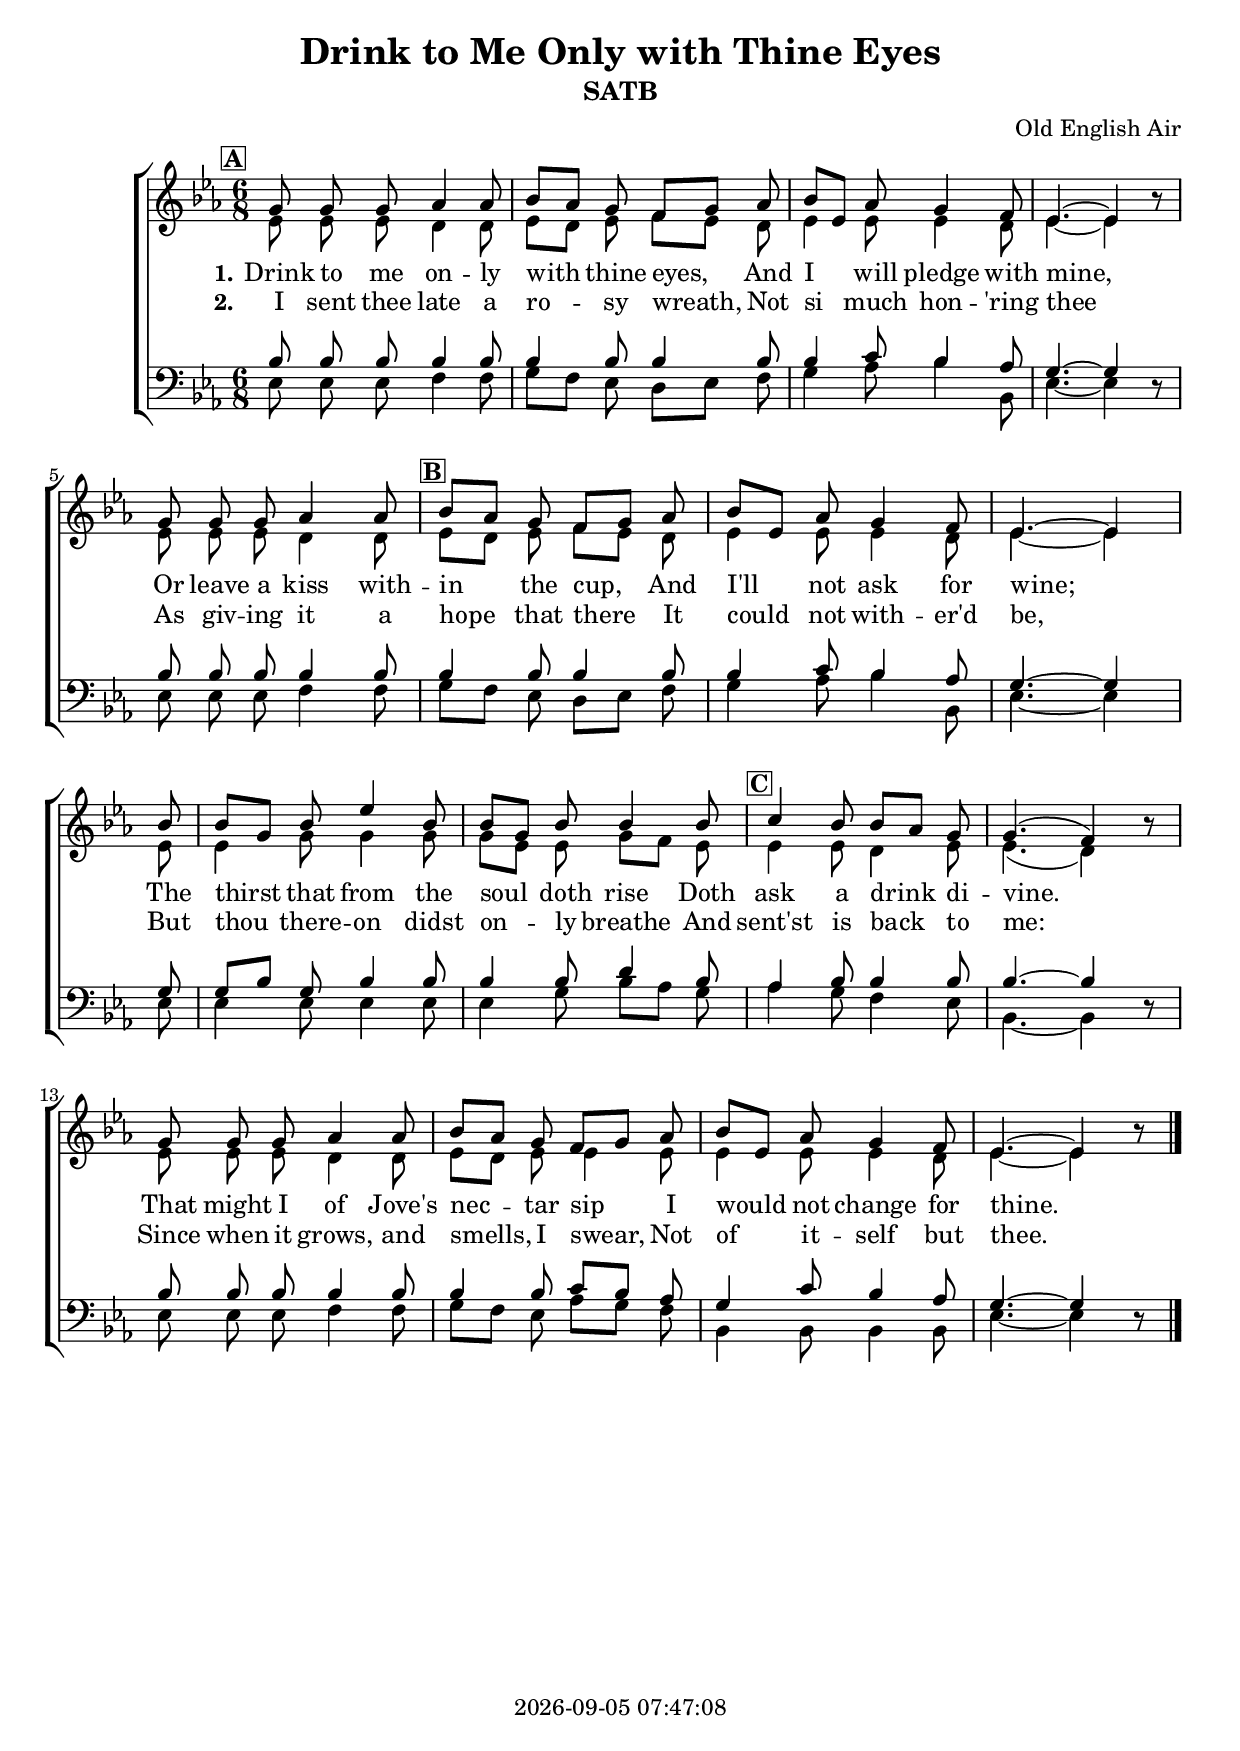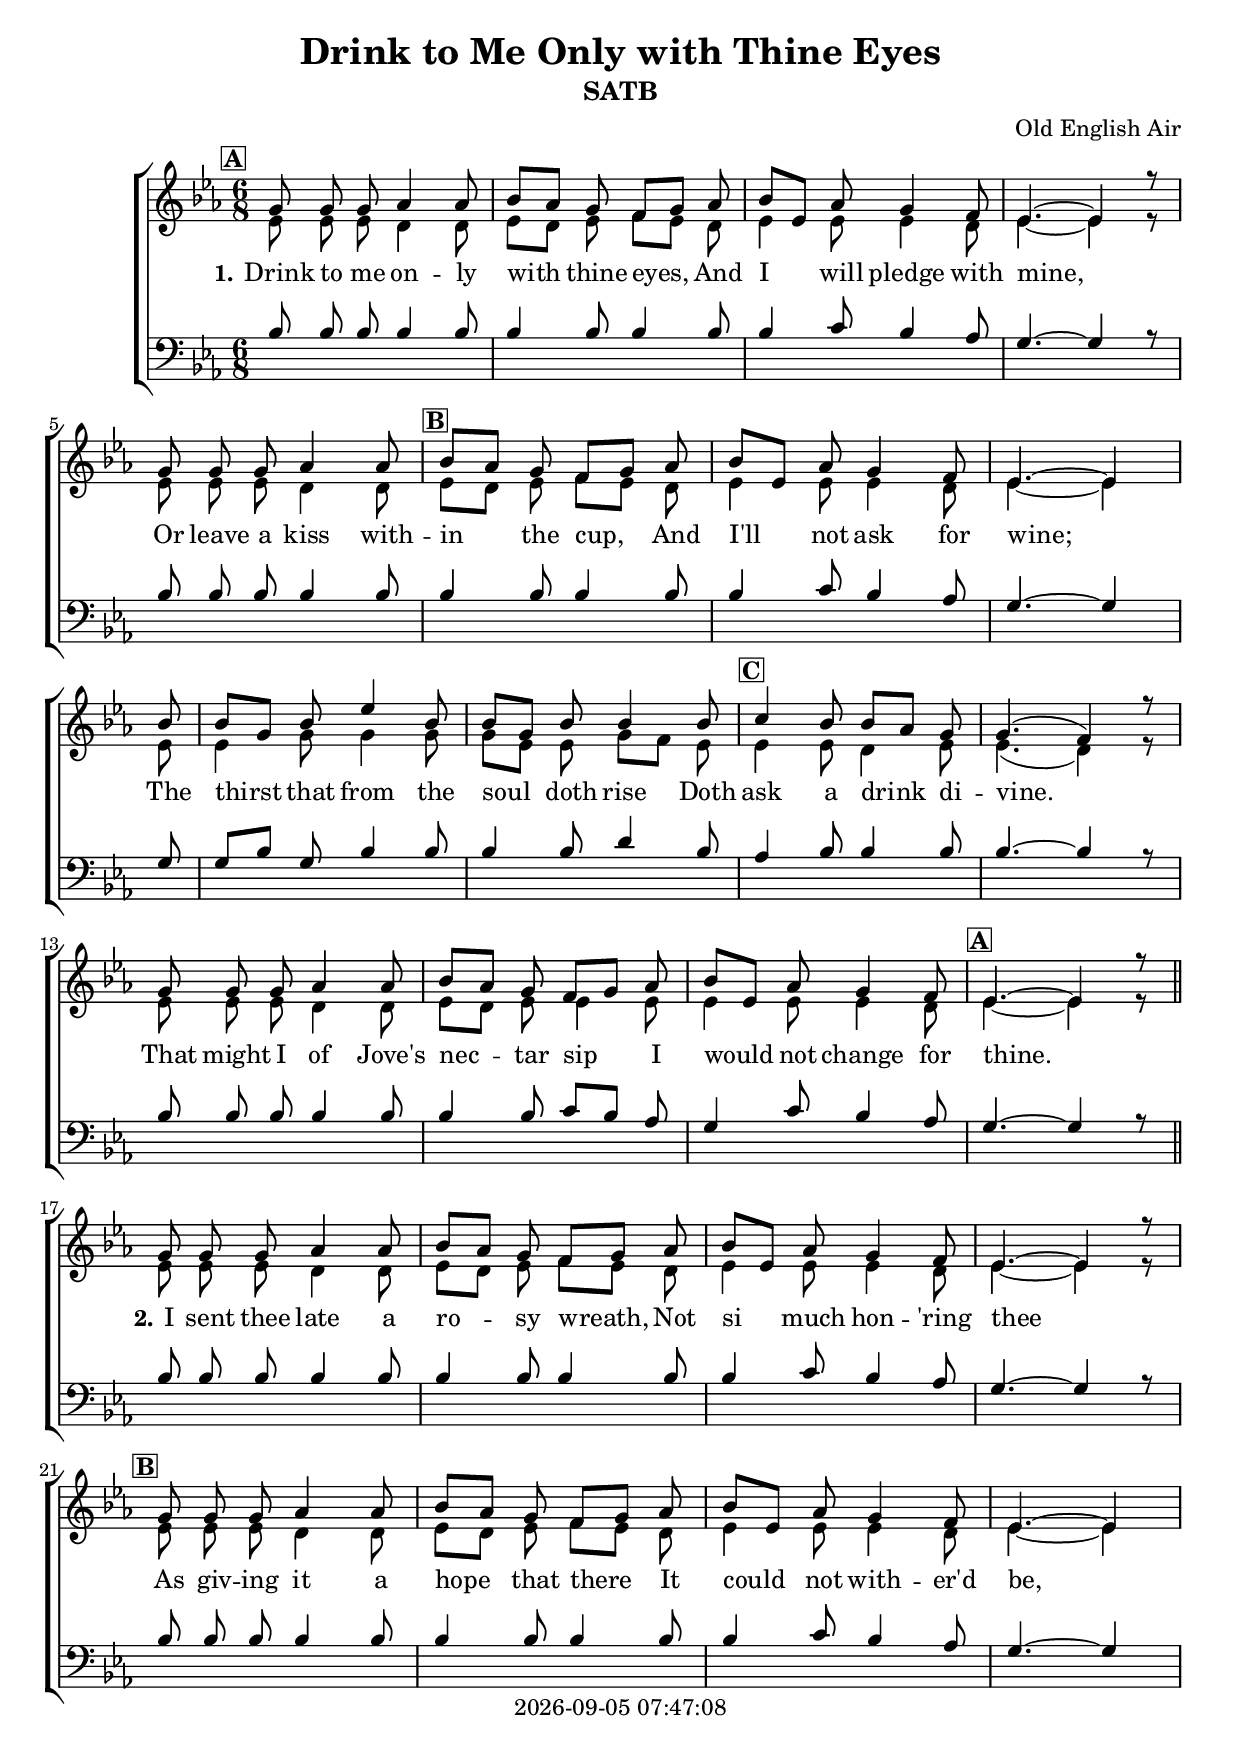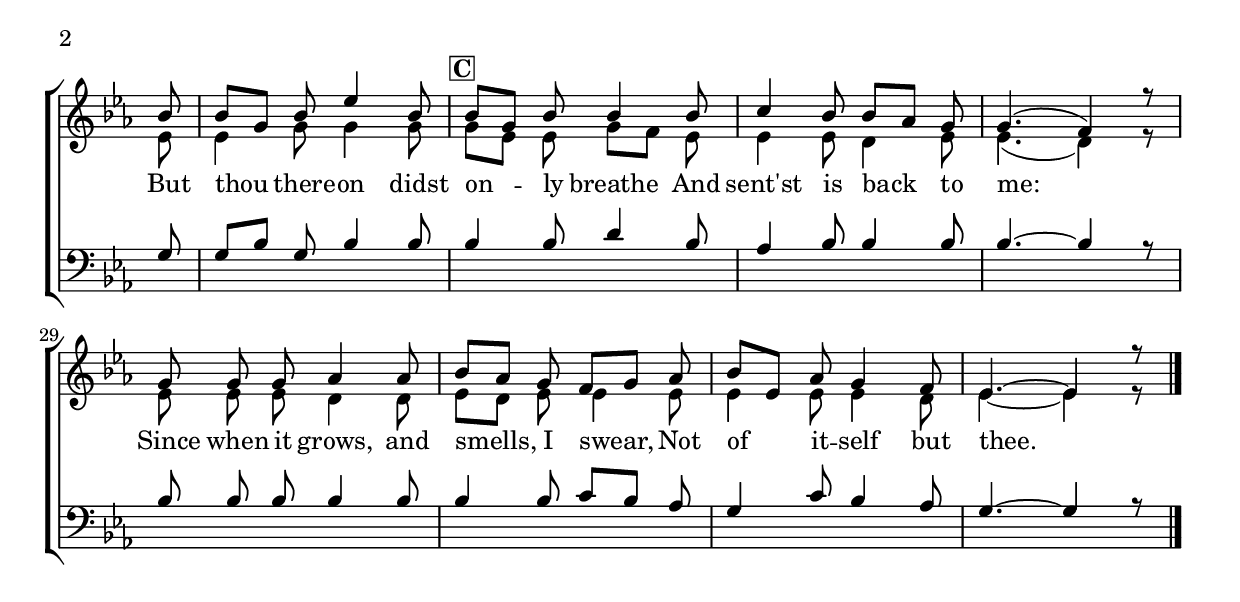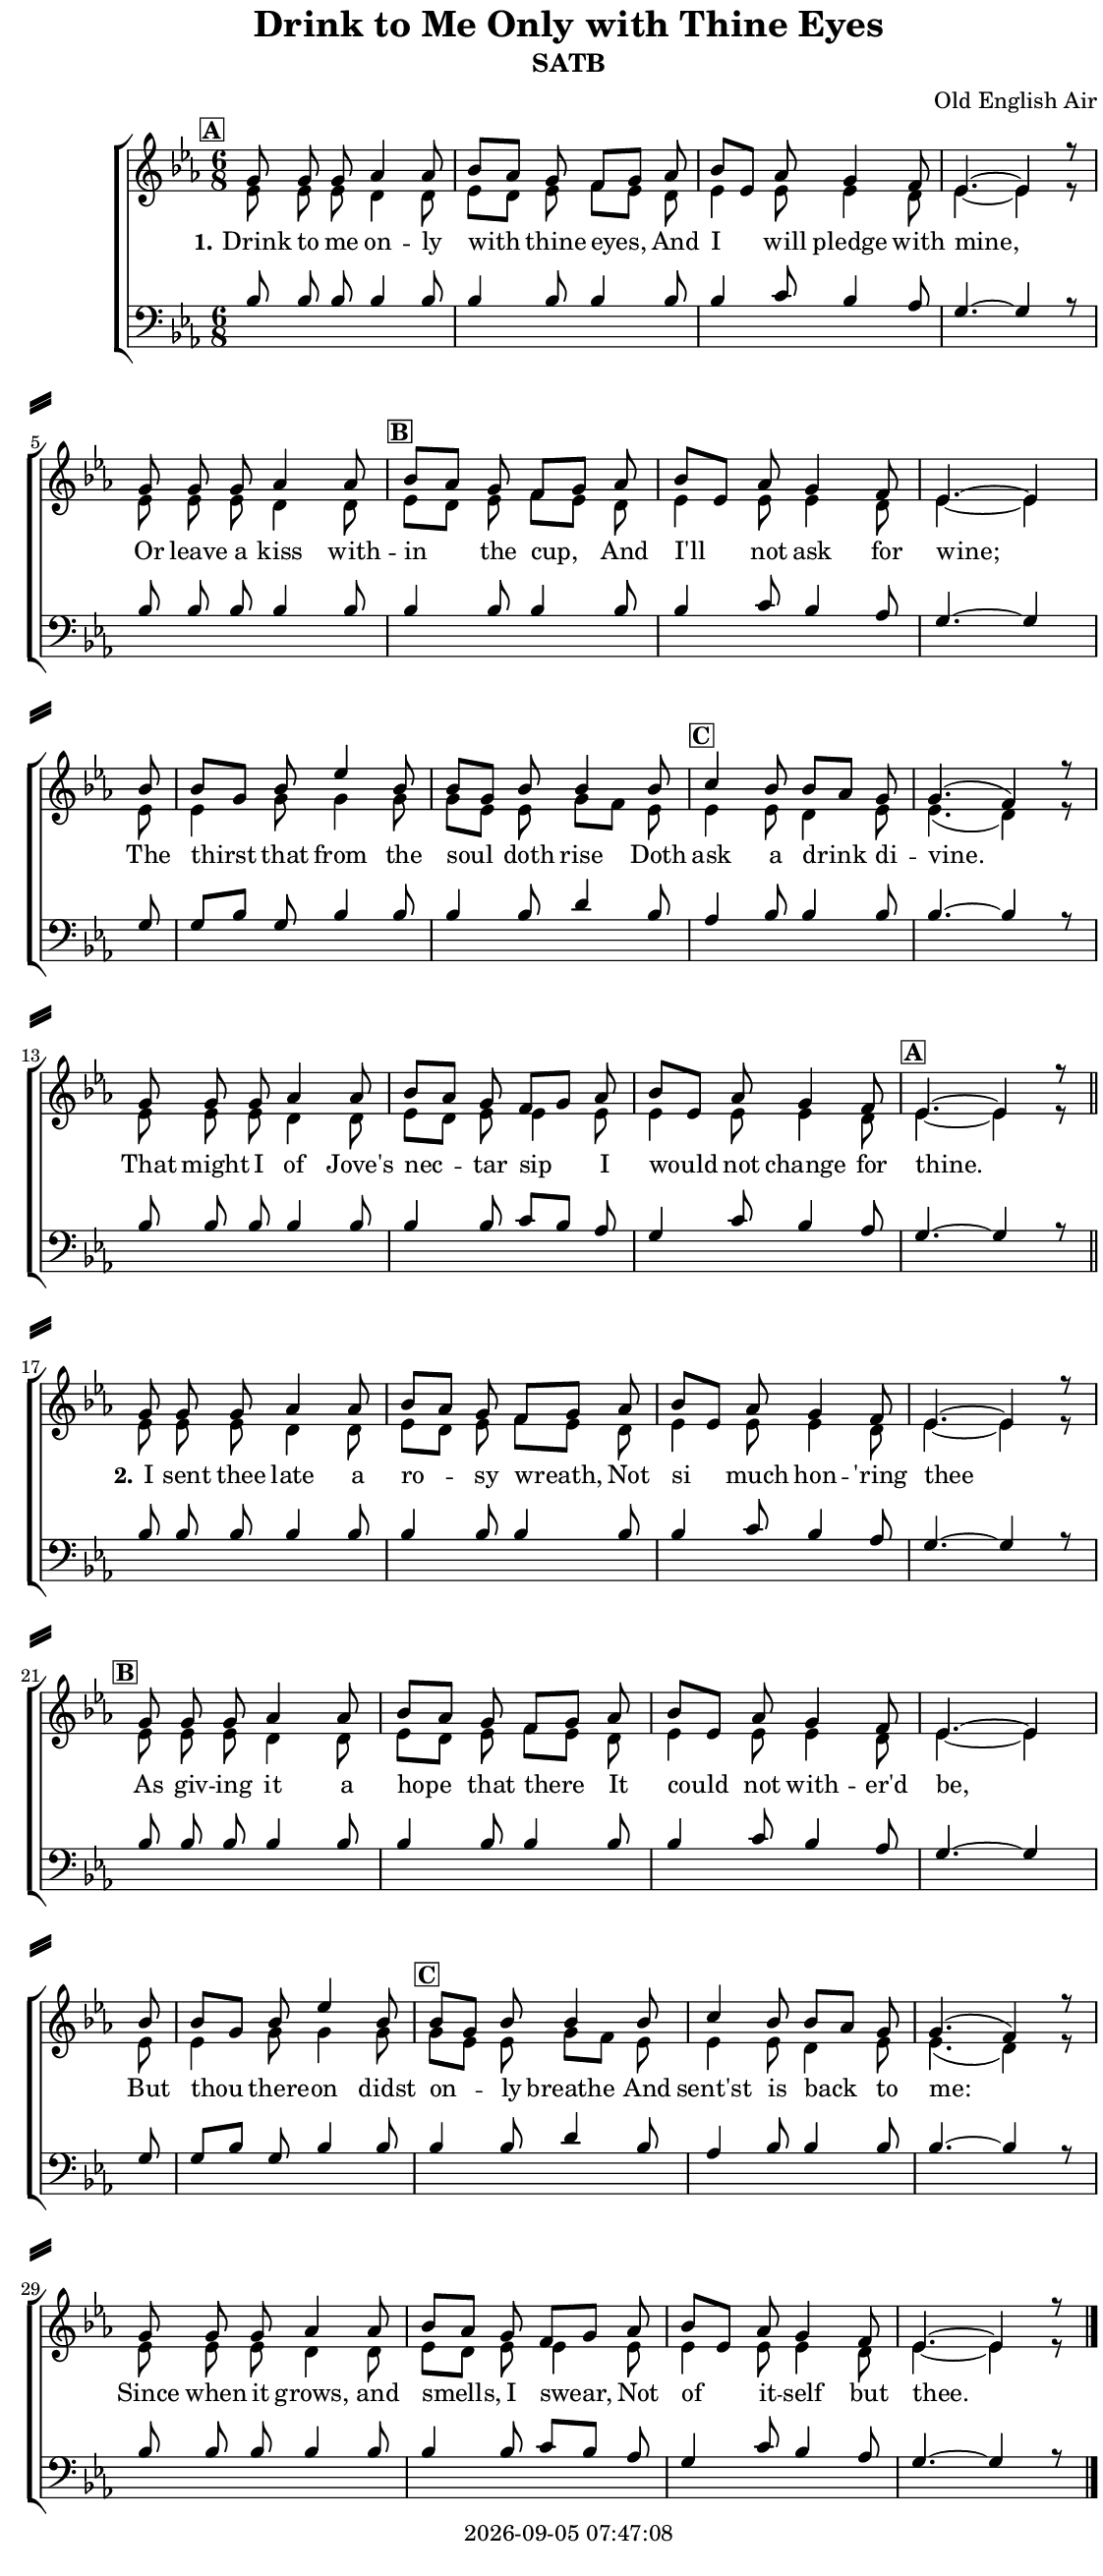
\version "2.24.2"

\include "articulate.ly"

today = #(strftime "%Y-%m-%d %H:%M:%S" (localtime (current-time)))

\header {
% centered at top
%  dedication  = "dedication"
  title       = "Drink to Me Only with Thine Eyes"
  subtitle    = "SATB"
%  instrument  = "instrument"
  
% arrangement of following lines:
%
%  poet    composer
%  meter   arranger
%  piece       opus

  composer    = "Old English Air"
%  arranger    = "arranger"
%  opus        = "opus"

%  poet        = \markup\smallCaps "poet"
%  meter       = \markup\smallCaps "meter"
%  piece       = \markup\smallCaps "piece"

% centered at bottom
% tagline     = "tagline" % default lilypond version
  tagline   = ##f
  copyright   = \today
}

global = {
  \key ees \major
  \time 6/8
}

RehearsalTrack = {
% \set Score.currentBarNumber = #5
  \textMark \markup { \box \bold "A" } s2.*5
  \textMark \markup { \box \bold "B" } s2.*5
  \textMark \markup { \box \bold "C" } s2.*5
}

TempoTrack = {
  \set Score.tempoHideNote = ##t
  \tempo 4=80
}

nl = { \bar "||" \break }

soprano = \relative {
  \autoBeamOff \voiceOne
  g'8 8 8 aes4 8 | bes8[aes] g f[g] aes | bes[ees,] aes g4 f8 | ees4.~4 r8 | g8 8 8 aes4 8 |
  bes8[aes] g f[g] aes | bes[ees,] aes g4 f8 | ees4.~4 bes'8 | bes[g] bes ees4 bes8 | bes[g] bes8 4 8 |
  c4 bes8 8[as] g | 4.(f4) r8 | g8 8 8 aes4 8 | bes8[aes] g f[g] aes | bes[ees,] aes g4 f8 | ees4.~4 r8 |
}

alto = \relative {
  \autoBeamOff \voiceTwo
  ees'8 8 8 d4 8 | ees[d] ees f[ees] d | ees4 8 4 d8 | ees4.~4 r8 | 8 8 8 d4 8 |
  ees8[d] ees f[ees] d | ees4 8 4 d8 | ees4.~4 \bar "|" \break 8 | 4 g8 4 8 | 8[ees] 8 g[f] ees |
  ees4 8 d4 ees8 | 4.(d4) r8 | ees8 8 8 d4 8 | ees[d] ees8 4 8 | 4 8 4 d8 | ees4.~4 r8 |
}

tenor = \relative {
  \autoBeamOff \voiceOne 
  bes8 8 8 4 8 | 4 8 4 8 | 4 c8 bes4 aes8 | g4.~4 r8 | bes8 8 8 4 8 |
  bes4 8 4 8 | 4 c8 bes4 aes8 | g4.~4 8 | g[bes] g bes4 8 | 4 8 d4 bes8 |
  aes4 bes8 4 8 | 4.~4 r8 | 8 8 8 4 8 | 4 8 c[bes] aes | g4 c8 bes4 aes8 | g4.~4 r8 |
}

bass = \relative {
  \autoBeamOff \voiceTwo
  ees8 8 8 f4 8 | g[f] ees d[ees] f | g4 aes8 bes4 bes,8 | ees4.~4 r8 | 8 8 8 f4 8 |
  g8[f] ees d[ees] f | g4 aes8 bes4 bes,8 | ees4.~4 8 | 4 8 4 8 | 4 g8 bes[aes] g |
  aes4 g8 f4 ees8 | bes4.~4 r8 | ees8 8 8 f4 8 | g[f] ees aes[g] f | bes,4 8 4 8 | ees4.~4 r8 |
}

nom  = {   \set ignoreMelismata = ##t }
yesm = { \unset ignoreMelismata       }

verses = 2

wordsOne = \lyricmode {
  \set stanza = "1."
  Drink to me on -- ly with thine eyes,
  And I will pledge with mine,
  Or leave a kiss with -- in the cup,
  And I'll not ask for wine;
  The thirst that from the soul doth rise
  Doth ask a drink di -- vine.
  That might I of Jove's nec -- tar sip
  I would not change for thine.
}
  
wordsTwo = \lyricmode {
  \set stanza = "2."
  I sent thee late a ro -- sy wreath,
  Not si much hon -- 'ring thee
  As giv -- ing it a hope that there
  It could not with -- er'd be,
  But thou there -- on didst on -- ly breathe
  And sent'st is back to me:
  Since when it grows, and smells, I swear,
  Not of it -- self but thee.
}
  
wordsMidi = \lyricmode {
  \set stanza = "1."
  "Drink " "to " "me " on "ly " "with " "thine " "eyes, "
  "\nAnd " "I " "will " "pledge " "with " "mine, "
  "\nOr " "leave " "a " "kiss " with "in " "the " "cup, "
  "\nAnd " "I'll " "not " "ask " "for " "wine; "
  "\nThe " "thirst " "that " "from " "the " "soul " "doth " "rise "
  "\nDoth " "ask " "a " "drink " di "vine. "
  "\nThat " "might " "I " "of " "Jove's " nec "tar " "sip "
  "\nI " "would " "not " "change " "for " "thine.\n"

  \set stanza = "2."
  "\nI " "sent " "thee " "late " "a " ro "sy " "wreath, "
  "\nNot " "si " "much " hon "'ring " "thee "
  "\nAs " giv "ing " "it " "a " "hope " "that " "there "
  "\nIt " "could " "not " with "er'd " "be, "
  "\nBut " "thou " there "on " "didst " on "ly " "breathe "
  "\nAnd " "sent'st " "is " "back " "to " "me: "
  "\nSince " "when " "it " "grows, " "and " "smells, " "I " "swear, "
  "\nNot " "of " it "self " "but " "thee. "
}

\book {
  \bookOutputSuffix "midi"
  \score {
%    \articulate
        \new ChoirStaff <<
                                % Soprano staff
          \new Staff = soprano
          <<
            \new Voice { \repeat unfold \verses \RehearsalTrack }
            \new Voice { \repeat unfold \verses \TempoTrack     }
            \new Voice { \global \repeat unfold \verses \soprano \bar "|." }
            \addlyrics \wordsMidi
          >>
                                % Alto staff
          \new Staff = alto
          <<
            \new Voice { \global \repeat unfold \verses { \alto \nl } \bar "|." }
          >>
                                % Tenor staff
          \new Staff = tenor
          <<
            \clef "treble_8"
            \new Voice { \global \repeat unfold \verses \tenor }
          >>
                                % Bass staff
          \new Staff = bass
          <<
            \clef "bass"
            \new Voice { \global \repeat unfold \verses \bass }
          >>
        >>
    \midi {}
  }
}

#(set-global-staff-size 20)

\book {
  \bookOutputSuffix "repeat"
  \score {
        \new ChoirStaff <<
                                  % Joint soprano/alto staff
          \new Staff = women
          <<
            \new Voice \RehearsalTrack
            \new Voice \TempoTrack
            \new NullVoice = "aligner" \soprano
            \new Voice { \global \soprano \bar "|." }
            \new Voice { \global \alto }
            \new Lyrics \lyricsto "aligner" \wordsOne
            \new Lyrics \lyricsto "aligner" \wordsTwo
          >>
                                  % Joint tenor/bass staff
          \new Staff = men
          <<
            \clef "bass"
            \new Voice { \global \tenor }
            \new Voice { \global \bass }
            \new NullVoice = alignerT { \tenor }
          >>
        >>
    \layout {
      indent = 1.5\cm
      \pointAndClickOff
      \context { \Staff
                 \RemoveAllEmptyStaves
                 \consists Merge_rests_engraver
      }
    }
  }
}

singlescore = {
        \new ChoirStaff <<
                                  % Joint soprano/alto staff
          \new Staff = women
          <<
            \new Voice { \repeat unfold \verses \RehearsalTrack }
            \new Voice { \repeat unfold \verses \TempoTrack }
            \new NullVoice = "aligner" { \repeat unfold \verses \soprano }
            \new Voice { \global \repeat unfold \verses \soprano \bar "|." }
            \new Voice { \global \repeat unfold \verses { \alto \nl } \bar "|." }
            \new Lyrics \lyricsto "aligner" {\wordsOne \wordsTwo}
          >>
                                  % Joint tenor/bass staff
          \new Staff = men
          <<
            \clef "bass"
            \new Voice { \global \repeat unfold \verses \tenor }

            \new NullVoice = alignerT { \repeat unfold \verses \tenor }
          >>
        >>
}

\book {
  \bookOutputSuffix "single"
  \score {
    \singlescore
    \layout {
      #(layout-set-staff-size 20)
      indent = 1.5\cm
      \pointAndClickOff
      \context {
        \Staff \RemoveAllEmptyStaves
      }
    }
  }
}

\book {
  \bookOutputSuffix "singlepage"
  \paper {
    top-margin = 0
    left-margin = 7
    right-margin = 1
    paper-width = 190\mm
    page-breaking = #ly:one-page-breaking
    system-system-spacing.basic-distance = #15
    system-separator-markup = \slashSeparator
  }
  \score {
    \singlescore
    \layout {
      #(layout-set-staff-size 20)
      indent = 1.5\cm
      \pointAndClickOff
      \context {
        \Staff \RemoveAllEmptyStaves
      }
    }
  }
}
